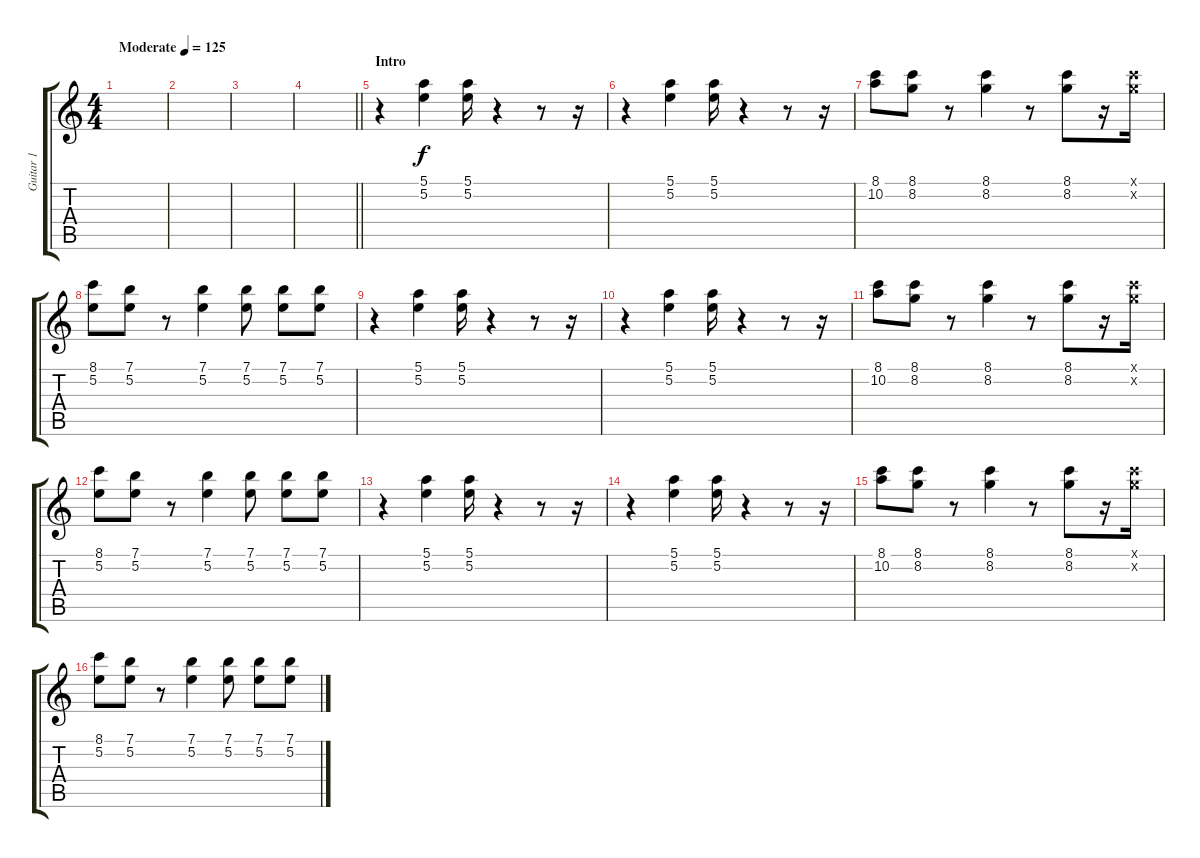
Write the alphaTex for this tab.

\track ("Guitar 1" "Guitar 1") {instrument overdrivenguitar}
\staff {score tabs}
\tuning (E4 B3 G3 D3 A2 E2) {hide}
\ts (4 4)
\tempo (125 "Moderate")
\clef g2
\ks c
|
|
|
\barLineRight lightlight
|
\section ("" "Intro")
r.4 (5.1 5.2).4 (5.1 5.2).16 r.4 r.8 r.16 |
r.4 (5.1 5.2).4 (5.1 5.2).16 r.4 r.8 r.16 |
(8.1 10.2).8 (8.1 8.2).8 r.8 (8.1 8.2).4 r.8 (8.1 8.2).8 r.16 (8.1{x} 8.2{x}).16 |
(8.1 5.2).8 (7.1 5.2).8 r.8 (7.1 5.2).4 (7.1 5.2).8 (7.1 5.2).8 (7.1 5.2).8 |
r.4 (5.1 5.2).4 (5.1 5.2).16 r.4 r.8 r.16 |
r.4 (5.1 5.2).4 (5.1 5.2).16 r.4 r.8 r.16 |
(8.1 10.2).8 (8.1 8.2).8 r.8 (8.1 8.2).4 r.8 (8.1 8.2).8 r.16 (8.1{x} 8.2{x}).16 |
(8.1 5.2).8 (7.1 5.2).8 r.8 (7.1 5.2).4 (7.1 5.2).8 (7.1 5.2).8 (7.1 5.2).8 |
r.4 (5.1 5.2).4 (5.1 5.2).16 r.4 r.8 r.16 |
r.4 (5.1 5.2).4 (5.1 5.2).16 r.4 r.8 r.16 |
(8.1 10.2).8 (8.1 8.2).8 r.8 (8.1 8.2).4 r.8 (8.1 8.2).8 r.16 (8.1{x} 8.2{x}).16 |
(8.1 5.2).8 (7.1 5.2).8 r.8 (7.1 5.2).4 (7.1 5.2).8 (7.1 5.2).8 (7.1 5.2).8
